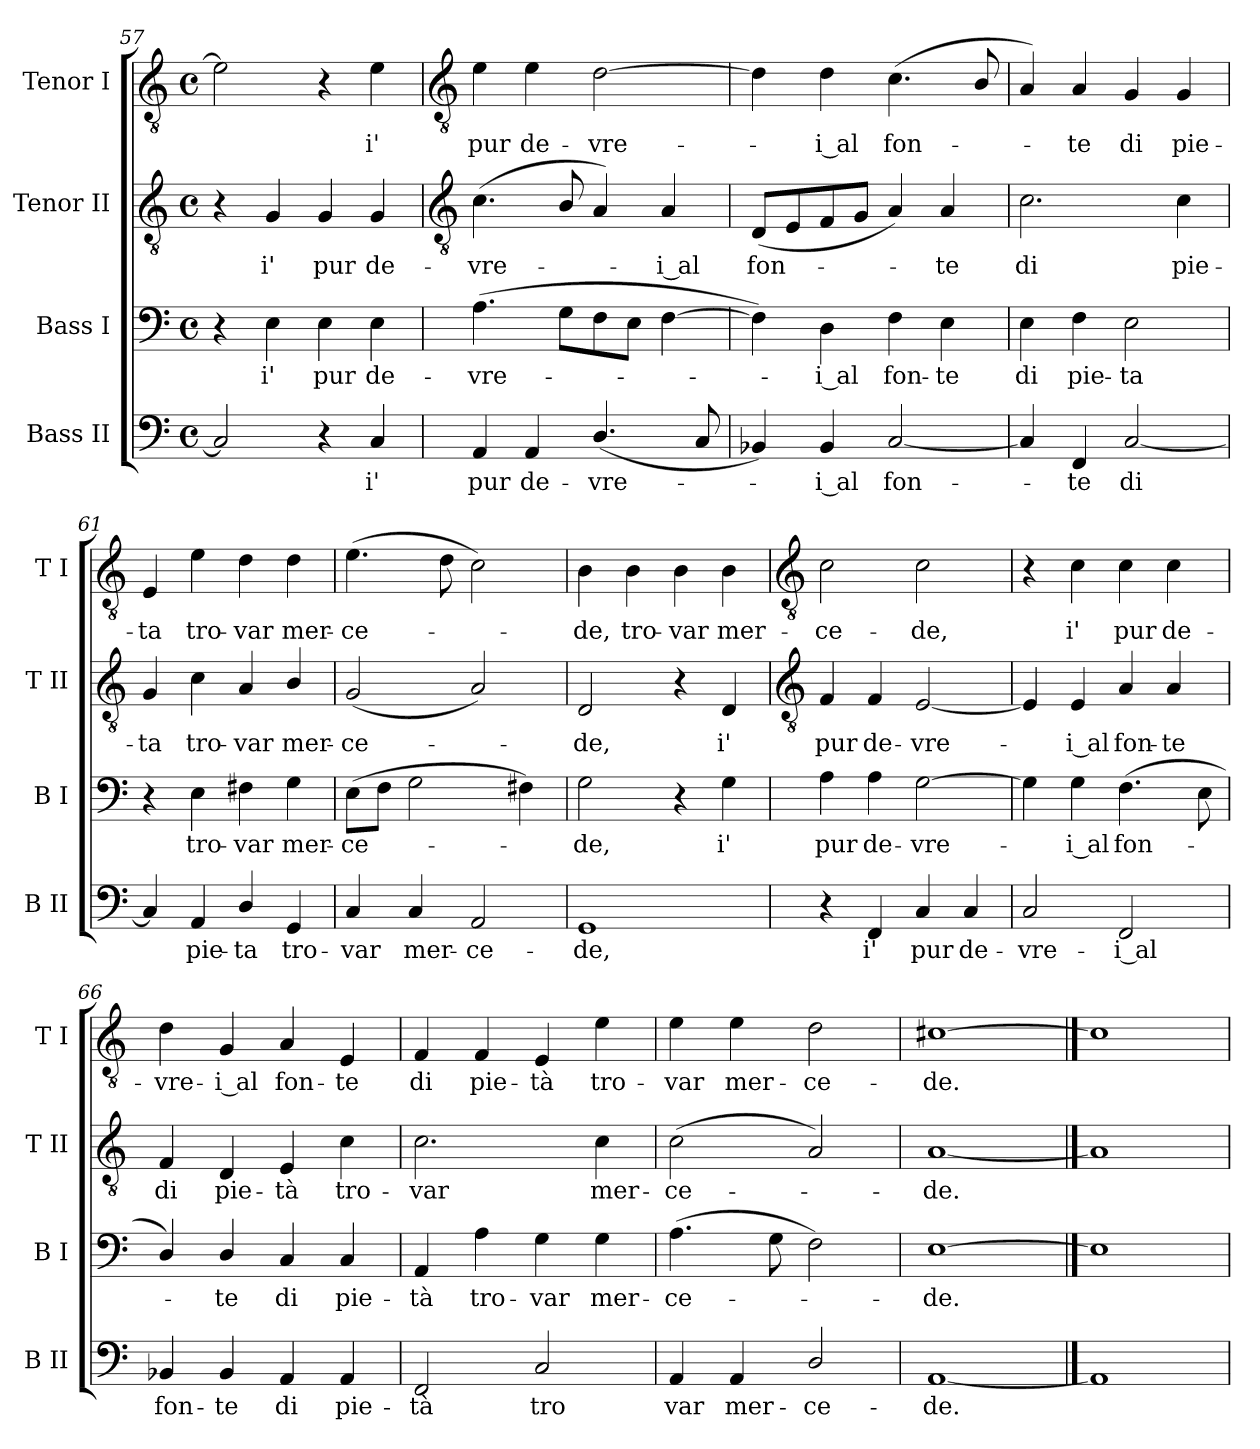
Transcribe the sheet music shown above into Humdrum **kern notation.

**kern	**text	**kern	**text	**kern	**text	**kern	**text
*part4	*part4	*part3	*part3	*part2	*part2	*part1	*part1
*staff4	*staff4	*staff3	*staff3	*staff2	*staff2	*staff1	*staff1
*I"Bass II	*	*I"Bass I	*	*I"Tenor II	*	*I"Tenor I	*
*I'B II	*	*I'B I	*	*I'T II	*	*I'T I	*
*clefF4	*	*clefF4	*	*clefGv2	*	*clefGv2	*
*k[]	*	*k[]	*	*k[]	*	*k[]	*
*C:	*	*C:	*	*C:	*	*C:	*
*M4/4	*	*M4/4	*	*M4/4	*	*M4/4	*
*met(c)	*	*met(c)	*	*met(c)	*	*met(c)	*
=57	=57	=57	=57	=57	=57	=57	=57
2C]	.	4r	.	4r	.	2e]	.
!	!	!	!LO:LY:b	!	!LO:LY:b	!	!
.	.	4E	i'	4G	i'	.	.
!	!	!	!LO:LY:b	!	!LO:LY:b	!	!
4r	.	4E	pur	4G	pur	4r	.
!	!LO:LY:b	!	!LO:LY:b	!	!LO:LY:b	!	!LO:LY:b
4C	i'	4E	de-	4G	de-	4e	i'
!!LO:LB:g=z
=58	=58	=58	=58	=58	=58	=58	=58
*	*	*	*	*clefGv2	*	*clefGv2	*
!	!LO:LY:b	!	!LO:LY:b	!	!LO:LY:b	!	!LO:LY:b
4AA	pur	(>4.A	-vre-	(<4.c	-vre-	4e	pur
!	!LO:LY:b	!	!	!	!	!	!LO:LY:b
4AA	de-	.	.	.	.	4e	de-
.	.	8GL	.	8B/	.	.	.
!	!LO:LY:b	!	!	!	!	!	!LO:LY:b
(<4.D/	-vre-	8F	.	4A)	.	[2d	-vre-
.	.	8EJ	.	.	.	.	.
!	!	!	!	!	!LO:LY:b	!	!
.	.	[4F	.	4A	i al	.	.
8C	.	.	.	.	.	.	.
=59	=59	=59	=59	=59	=59	=59	=59
!	!	!	!	!	!LO:LY:b	!	!
4BB-X)	.	4F])	.	(<8DL	fon-	4d]	.
.	.	.	.	8E	.	.	.
!	!LO:LY:b	!	!LO:LY:b	!	!	!	!LO:LY:b
4BB-	i al	4D	i al	8F	.	4d	i al
.	.	.	.	8GJ	.	.	.
!	!LO:LY:b	!	!LO:LY:b	!	!	!	!LO:LY:b
[2C	fon-	4F	fon-	4A)	.	(<4.c	fon-
!	!	!	!LO:LY:b	!	!LO:LY:b	!	!
.	.	4E	-te	4A	te	.	.
.	.	.	.	.	.	8B/	.
=60	=60	=60	=60	=60	=60	=60	=60
!	!	!	!LO:LY:b	!	!LO:LY:b	!	!
4C]	.	4E	di	2.c	di	4A)	.
!	!LO:LY:b	!	!LO:LY:b	!	!	!	!LO:LY:b
4FF	te	4F	pie-	.	.	4A	te
!	!LO:LY:b	!	!LO:LY:b	!	!	!	!LO:LY:b
[2C	di	2E	-ta	.	.	4G	di
!	!	!	!	!	!LO:LY:b	!	!LO:LY:b
.	.	.	.	4c	pie-	4G	pie-
=61	=61	=61	=61	=61	=61	=61	=61
!	!	!	!	!	!LO:LY:b	!	!LO:LY:b
4C]	.	4r	.	4G	-ta	4E	-ta
!	!LO:LY:b	!	!LO:LY:b	!	!LO:LY:b	!	!LO:LY:b
4AA	pie-	4E	tro-	4c	tro-	4e	tro-
!	!LO:LY:b	!	!LO:LY:b	!	!LO:LY:b	!	!LO:LY:b
4D/	-ta	4F#X	-var	4A	-var	4d	-var
!	!LO:LY:b	!	!LO:LY:b	!	!LO:LY:b	!	!LO:LY:b
4GG	tro-	4G	mer-	4B/	mer-	4d	mer-
=62	=62	=62	=62	=62	=62	=62	=62
!	!LO:LY:b	!	!LO:LY:b	!	!LO:LY:b	!	!LO:LY:b
4C	-var	(>8EL	-ce-	(<2G	-ce-	(>4.e	-ce-
.	.	8FJ	.	.	.	.	.
!	!LO:LY:b	!	!	!	!	!	!
4C	mer-	2G	.	.	.	.	.
.	.	.	.	.	.	8d	.
!	!LO:LY:b	!	!	!	!	!	!
2AA	-ce-	.	.	2A)	.	2c)	.
.	.	4F#X)	.	.	.	.	.
=63	=63	=63	=63	=63	=63	=63	=63
!	!LO:LY:b	!	!LO:LY:b	!	!LO:LY:b	!	!LO:LY:b
1GG	-de,	2G	de,	2D	de,	4B	de,
!	!	!	!	!	!	!	!LO:LY:b
.	.	.	.	.	.	4B	tro-
!	!	!	!	!	!	!	!LO:LY:b
.	.	4r	.	4r	.	4B	-var
!	!	!	!LO:LY:b	!	!LO:LY:b	!	!LO:LY:b
.	.	4G	i'	4D	i'	4B	mer-
!!LO:LB:g=z
=64	=64	=64	=64	=64	=64	=64	=64
*	*	*	*	*clefGv2	*	*clefGv2	*
!	!	!	!LO:LY:b	!	!LO:LY:b	!	!LO:LY:b
4r	.	4A	pur	4F	pur	2c	-ce-
!	!LO:LY:b	!	!LO:LY:b	!	!LO:LY:b	!	!
4FF	i'	4A	de-	4F	de-	.	.
!	!LO:LY:b	!	!LO:LY:b	!	!LO:LY:b	!	!LO:LY:b
4C	pur	[2G	-vre-	[2E	-vre-	2c	-de,
!	!LO:LY:b	!	!	!	!	!	!
4C	de-	.	.	.	.	.	.
=65	=65	=65	=65	=65	=65	=65	=65
!	!LO:LY:b	!	!	!	!	!	!
2C	-vre-	4G]	.	4E]	.	4r	.
!	!	!	!LO:LY:b	!	!LO:LY:b	!	!LO:LY:b
.	.	4G	i al	4E	i al	4c	i'
!	!LO:LY:b	!	!LO:LY:b	!	!LO:LY:b	!	!LO:LY:b
2FF	-i al	(>4.F	fon-	4A	fon-	4c	pur
!	!	!	!	!	!LO:LY:b	!	!LO:LY:b
.	.	.	.	4A	-te	4c	de-
.	.	8E	.	.	.	.	.
=66	=66	=66	=66	=66	=66	=66	=66
!	!LO:LY:b	!	!	!	!LO:LY:b	!	!LO:LY:b
4BB-X	fon-	4D/)	.	4F	di	4d	-vre-
!	!LO:LY:b	!	!LO:LY:b	!	!LO:LY:b	!	!LO:LY:b
4BB-	-te	4D/	te	4D	pie-	4G	-i al
!	!LO:LY:b	!	!LO:LY:b	!	!LO:LY:b	!	!LO:LY:b
4AA	di	4C	di	4E	-tà	4A	fon-
!	!LO:LY:b	!	!LO:LY:b	!	!LO:LY:b	!	!LO:LY:b
4AA	pie-	4C	pie-	4c	tro-	4E	-te
=67	=67	=67	=67	=67	=67	=67	=67
!	!LO:LY:b	!	!LO:LY:b	!	!LO:LY:b	!	!LO:LY:b
2FF	-tà	4AA	-tà	2.c	-var	4F	di
!	!	!	!LO:LY:b	!	!	!	!LO:LY:b
.	.	4A	tro-	.	.	4F	pie-
!	!LO:LY:b	!	!LO:LY:b	!	!	!	!LO:LY:b
2C	tro	4G	-var	.	.	4E	-tà
!	!	!	!LO:LY:b	!	!LO:LY:b	!	!LO:LY:b
.	.	4G	mer-	4c	mer-	4e	tro-
=68	=68	=68	=68	=68	=68	=68	=68
!	!LO:LY:b	!	!LO:LY:b	!	!LO:LY:b	!	!LO:LY:b
4AA	var	(>4.A	-ce-	(<2c	-ce-	4e	-var
!	!LO:LY:b	!	!	!	!	!	!LO:LY:b
4AA	mer-	.	.	.	.	4e	mer-
.	.	8G	.	.	.	.	.
!	!LO:LY:b	!	!	!	!	!	!LO:LY:b
2D/	-ce-	2F)	.	2A)	.	2d	-ce-
=69	=69	=69	=69	=69	=69	=69	=69
!	!LO:LY:b	!	!LO:LY:b	!	!LO:LY:b	!	!LO:LY:b
[1AA	-de.	[1E	de.	[1A	de.	[1c#X	-de.
==70	==70	==70	==70	==70	==70	==70	==70
1AA]	.	1E]	.	1A]	.	1c#]	.
=	=	=	=	=	=	=	=
*-	*-	*-	*-	*-	*-	*-	*-
